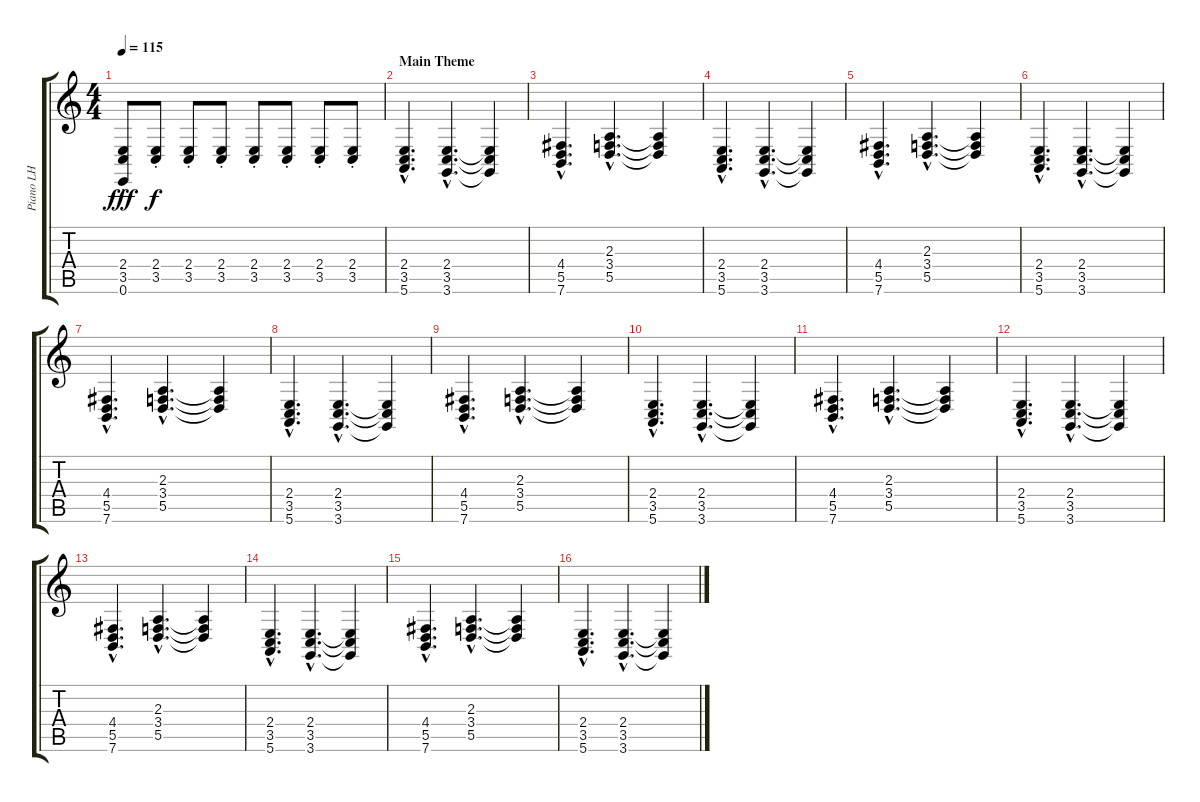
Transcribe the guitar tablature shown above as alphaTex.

\track ("Piano LH" "Piano LH") {instrument acousticgrandpiano}
\staff {score tabs}
\tuning (E4 B3 G3 D3 A2 E2) {hide}
\ts (4 4)
\tempo 115
\clef g2
\ks c
(2.4{st} 3.5{st} 0.6).8{dy fff} (2.4{st} 3.5{st}).8{dy f} (2.4{st} 3.5{st}).8 (2.4{st} 3.5{st}).8 (2.4{st} 3.5{st}).8 (2.4{st} 3.5{st}).8 (2.4{st} 3.5{st}).8 (2.4{st} 3.5{st}).8 |
\section ("" "Main Theme")
(2.4{hac} 3.5{hac} 5.6{hac}).4{d} (2.4{hac} 3.5{hac} 3.6{hac}).4{d} (2.4{t} 3.5{t} 3.6{t}).4 |
(4.4{hac} 5.5{hac} 7.6{hac}).4{d} (2.3{hac} 3.4{hac} 5.5{hac}).4{d} (2.3{t} 3.4{t} 5.5{t}).4 |
(2.4{hac} 3.5{hac} 5.6{hac}).4{d} (2.4{hac} 3.5{hac} 3.6{hac}).4{d} (2.4{t} 3.5{t} 3.6{t}).4 |
(4.4{hac} 5.5{hac} 7.6{hac}).4{d} (2.3{hac} 3.4{hac} 5.5{hac}).4{d} (2.3{t} 3.4{t} 5.5{t}).4 |
(2.4{hac} 3.5{hac} 5.6{hac}).4{d} (2.4{hac} 3.5{hac} 3.6{hac}).4{d} (2.4{t} 3.5{t} 3.6{t}).4 |
(4.4{hac} 5.5{hac} 7.6{hac}).4{d} (2.3{hac} 3.4{hac} 5.5{hac}).4{d} (2.3{t} 3.4{t} 5.5{t}).4 |
(2.4{hac} 3.5{hac} 5.6{hac}).4{d} (2.4{hac} 3.5{hac} 3.6{hac}).4{d} (2.4{t} 3.5{t} 3.6{t}).4 |
(4.4{hac} 5.5{hac} 7.6{hac}).4{d} (2.3{hac} 3.4{hac} 5.5{hac}).4{d} (2.3{t} 3.4{t} 5.5{t}).4 |
(2.4{hac} 3.5{hac} 5.6{hac}).4{d} (2.4{hac} 3.5{hac} 3.6{hac}).4{d} (2.4{t} 3.5{t} 3.6{t}).4 |
(4.4{hac} 5.5{hac} 7.6{hac}).4{d} (2.3{hac} 3.4{hac} 5.5{hac}).4{d} (2.3{t} 3.4{t} 5.5{t}).4 |
(2.4{hac} 3.5{hac} 5.6{hac}).4{d} (2.4{hac} 3.5{hac} 3.6{hac}).4{d} (2.4{t} 3.5{t} 3.6{t}).4 |
(4.4{hac} 5.5{hac} 7.6{hac}).4{d} (2.3{hac} 3.4{hac} 5.5{hac}).4{d} (2.3{t} 3.4{t} 5.5{t}).4 |
(2.4{hac} 3.5{hac} 5.6{hac}).4{d} (2.4{hac} 3.5{hac} 3.6{hac}).4{d} (2.4{t} 3.5{t} 3.6{t}).4 |
(4.4{hac} 5.5{hac} 7.6{hac}).4{d} (2.3{hac} 3.4{hac} 5.5{hac}).4{d} (2.3{t} 3.4{t} 5.5{t}).4 |
(2.4{hac} 3.5{hac} 5.6{hac}).4{d} (2.4{hac} 3.5{hac} 3.6{hac}).4{d} (2.4{t} 3.5{t} 3.6{t}).4
